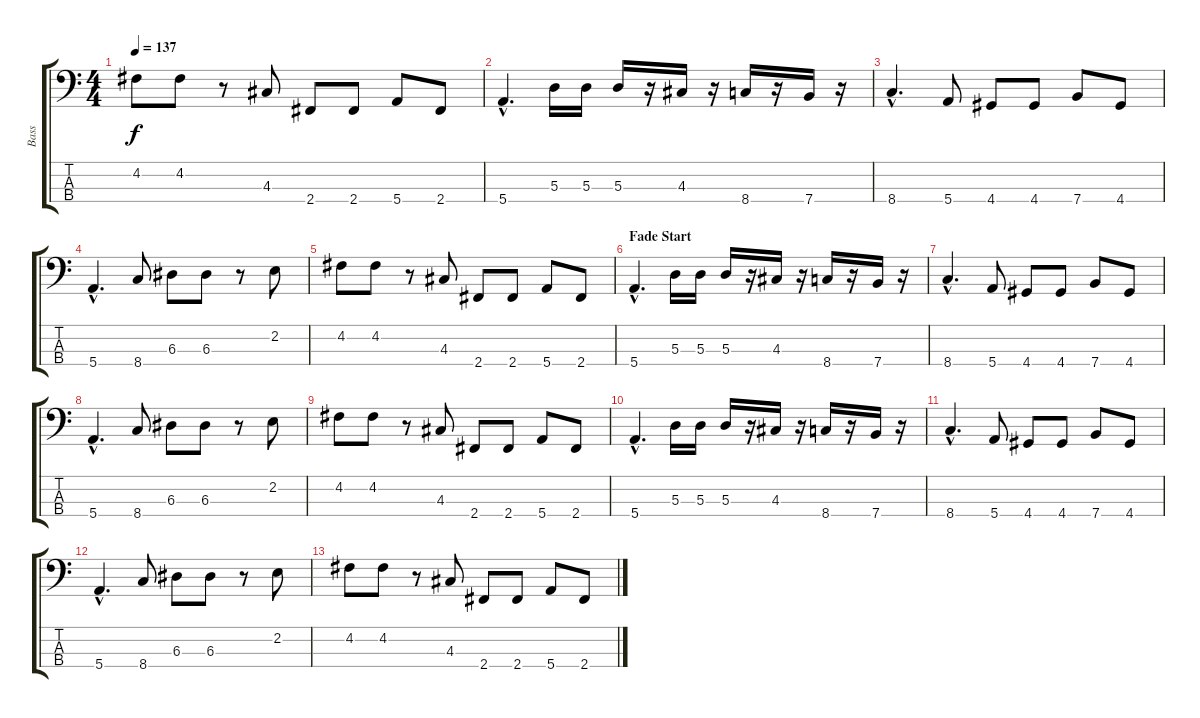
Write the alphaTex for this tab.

\track ("Bass" "Bass") {instrument electricbassfinger}
\staff {score tabs}
\tuning (G2 D2 A1 E1) {hide}
\ts (4 4)
\tempo 137
\clef f4
\ks c
4.2.8{dy f} 4.2.8 r.8 4.3.8 2.4.8 2.4.8 5.4.8 2.4.8 |
5.4{hac}.4{d} 5.3.16 5.3.16 5.3.16 r.16 4.3.16 r.16 8.4.16 r.16 7.4.16 r.16 |
8.4{hac}.4{d} 5.4.8 4.4.8 4.4.8 7.4.8 4.4.8 |
5.4{hac}.4{d} 8.4.8 6.3.8 6.3.8 r.8 2.2.8 |
4.2.8 4.2.8 r.8 4.3.8 2.4.8 2.4.8 5.4.8 2.4.8 |
\section ("" "Fade Start")
5.4{hac}.4{d volume 0} 5.3.16 5.3.16 5.3.16 r.16 4.3.16 r.16 8.4.16 r.16 7.4.16 r.16 |
8.4{hac}.4{d} 5.4.8 4.4.8 4.4.8 7.4.8 4.4.8 |
5.4{hac}.4{d} 8.4.8 6.3.8 6.3.8 r.8 2.2.8 |
4.2.8 4.2.8 r.8 4.3.8 2.4.8 2.4.8 5.4.8 2.4.8 |
5.4{hac}.4{d} 5.3.16 5.3.16 5.3.16 r.16 4.3.16 r.16 8.4.16 r.16 7.4.16 r.16 |
8.4{hac}.4{d} 5.4.8 4.4.8 4.4.8 7.4.8 4.4.8 |
5.4{hac}.4{d} 8.4.8 6.3.8 6.3.8 r.8 2.2.8 |
4.2.8 4.2.8 r.8 4.3.8 2.4.8 2.4.8 5.4.8 2.4.8
